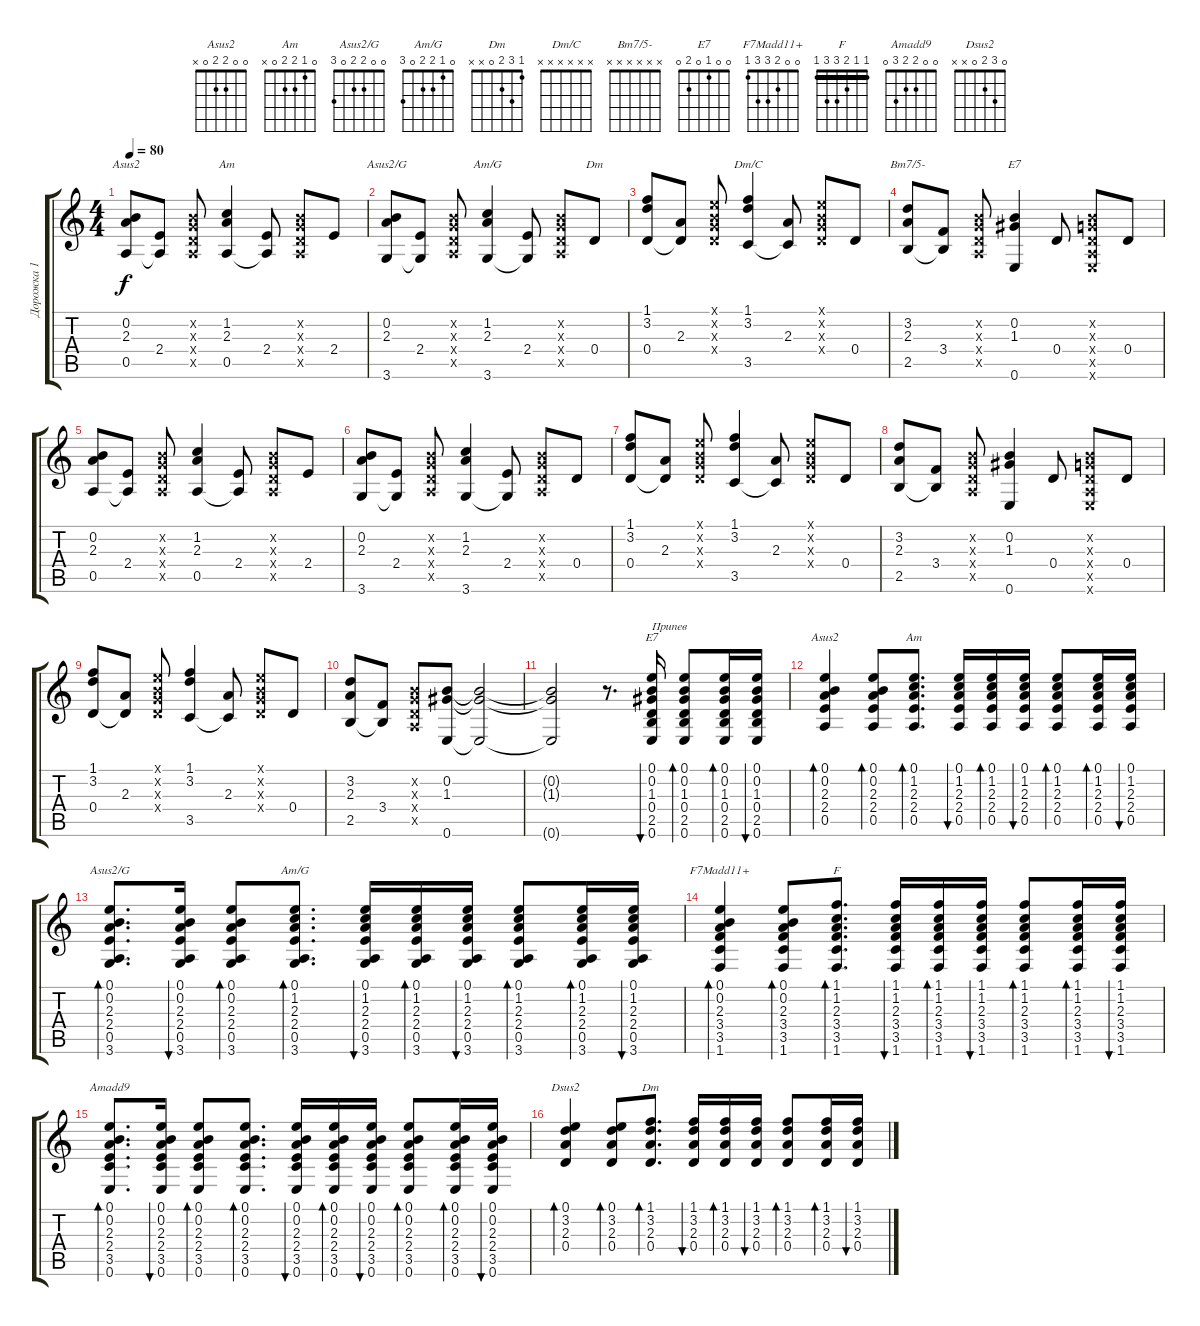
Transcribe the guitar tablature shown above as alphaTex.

\track ("Дорожка 1" "Дорожка 1") {instrument acousticguitarsteel}
\staff {score tabs}
\tuning (E4 B3 G3 D3 A2 E2) {hide}
\chord ("Asus2" x x x x x x)
\chord ("Am" x x x x x x)
\chord ("Asus2/G" x x x x x x)
\chord ("Am/G" x x x x x x)
\chord ("Dm" x x x x x x)
\chord ("Dm/C" x x x x x x)
\chord ("Bm7/5-" x x x x x x)
\chord ("E7" x x x x x x)
\chord ("E7" 0 0 1 0 2 0)
\chord ("Asus2" 0 0 2 2 0 x)
\chord ("Am" 0 1 2 2 0 x)
\chord ("Asus2/G" 0 0 2 2 0 3)
\chord ("Am/G" 0 1 2 2 0 3)
\chord ("F7Madd11+" 0 0 2 3 3 1)
\chord ("F" 1 1 2 3 3 1) {barre 1}
\chord ("Amadd9" 0 0 2 2 3 0)
\chord ("Dsus2" 0 3 2 0 x x)
\chord ("Dm" 1 3 2 0 x x)
\ts (4 4)
\tempo 80
\clef g2
\ks c
(0.2 2.3 0.5).8{ch "Asus2" dy f} (2.4 0.5{t}).8 (0.2{x} 0.3{x} 0.4{x} 0.5{x}).8 (1.2 2.3 0.5).4{ch "Am"} (2.4 0.5{t}).8 (0.2{x} 0.3{x} 0.4{x} 0.5{x}).8 2.4.8 |
(0.2 2.3 3.6).8{ch "Asus2/G"} (2.4 3.6{t}).8 (0.2{x} 0.3{x} 0.4{x} 0.5{x}).8 (1.2 2.3 3.6).4{ch "Am/G"} (2.4 3.6{t}).8 (0.2{x} 0.3{x} 0.4{x} 0.5{x}).8 0.4.8{ch "Dm"} |
(1.1 3.2 0.4).8 (2.3 0.4{t}).8 (0.1{x} 0.2{x} 0.3{x} 0.4{x}).8 (1.1 3.2 3.5).4{ch "Dm/C"} (2.3 3.5{t}).8 (0.1{x} 0.2{x} 0.3{x} 0.4{x}).8 0.4.8 |
(3.2 2.3 2.5).8{ch "Bm7/5-"} (3.4 2.5{t}).8 (0.2{x} 0.3{x} 0.4{x} 0.5{x}).8 (0.2 1.3 0.6).4{ch "E7"} 0.4.8 (0.2{x} 0.3{x} 0.4{x} 0.5{x} 0.6{x}).8 0.4.8 |
(0.2 2.3 0.5).8 (2.4 0.5{t}).8 (0.2{x} 0.3{x} 0.4{x} 0.5{x}).8 (1.2 2.3 0.5).4 (2.4 0.5{t}).8 (0.2{x} 0.3{x} 0.4{x} 0.5{x}).8 2.4.8 |
(0.2 2.3 3.6).8 (2.4 3.6{t}).8 (0.2{x} 0.3{x} 0.4{x} 0.5{x}).8 (1.2 2.3 3.6).4 (2.4 3.6{t}).8 (0.2{x} 0.3{x} 0.4{x} 0.5{x}).8 0.4.8 |
(1.1 3.2 0.4).8 (2.3 0.4{t}).8 (0.1{x} 0.2{x} 0.3{x} 0.4{x}).8 (1.1 3.2 3.5).4 (2.3 3.5{t}).8 (0.1{x} 0.2{x} 0.3{x} 0.4{x}).8 0.4.8 |
(3.2 2.3 2.5).8 (3.4 2.5{t}).8 (0.2{x} 0.3{x} 0.4{x} 0.5{x}).8 (0.2 1.3 0.6).4 0.4.8 (0.2{x} 0.3{x} 0.4{x} 0.5{x} 0.6{x}).8 0.4.8 |
(1.1 3.2 0.4).8 (2.3 0.4{t}).8 (0.1{x} 0.2{x} 0.3{x} 0.4{x}).8 (1.1 3.2 3.5).4 (2.3 3.5{t}).8 (0.1{x} 0.2{x} 0.3{x} 0.4{x}).8 0.4.8 |
(3.2 2.3 2.5).8 (3.4 2.5{t}).8 (0.2{x} 0.3{x} 0.4{x} 0.5{x}).8 (0.2 1.3 0.6).8 (0.2{t} 1.3{t} 0.6{t}).2 |
(0.2{t} 1.3{t} 0.6{t}).2 r.8{d} (0.1 0.2 1.3 0.4 2.5 0.6).16{bu 60 ch "E7" txt "Припев"} (0.1 0.2 1.3 0.4 2.5 0.6).8{bd 60} (0.1 0.2 1.3 0.4 2.5 0.6).16{bd 60} (0.1 0.2 1.3 0.4 2.5 0.6).16{bu 60} |
(0.1 0.2 2.3 2.4 0.5).4{bd 60 ch "Asus2"} (0.1 0.2 2.3 2.4 0.5).8{bd 60} (0.1 1.2 2.3 2.4 0.5).8{d bd 60 ch "Am"} (0.1 1.2 2.3 2.4 0.5).16{bu 60} (0.1 1.2 2.3 2.4 0.5).16{bd 60} (0.1 1.2 2.3 2.4 0.5).16{bu 60} (0.1 1.2 2.3 2.4 0.5).8{bd 60} (0.1 1.2 2.3 2.4 0.5).16{bd 60} (0.1 1.2 2.3 2.4 0.5).16{bu 60} |
(0.1 0.2 2.3 2.4 0.5 3.6).8{d bd 60 ch "Asus2/G"} (0.1 0.2 2.3 2.4 0.5 3.6).16{bu 60} (0.1 0.2 2.3 2.4 0.5 3.6).8{bd 60} (0.1 1.2 2.3 2.4 0.5 3.6).8{d bd 60 ch "Am/G"} (0.1 1.2 2.3 2.4 0.5 3.6).16{bu 60} (0.1 1.2 2.3 2.4 0.5 3.6).16{bd 60} (0.1 1.2 2.3 2.4 0.5 3.6).16{bu 60} (0.1 1.2 2.3 2.4 0.5 3.6).8{bd 60} (0.1 1.2 2.3 2.4 0.5 3.6).16{bd 60} (0.1 1.2 2.3 2.4 0.5 3.6).16{bu 60} |
(0.1 0.2 2.3 3.4 3.5 1.6).4{bd 60 ch "F7Madd11+"} (0.1 0.2 2.3 3.4 3.5 1.6).8{bd 60} (1.1 1.2 2.3 3.4 3.5 1.6).8{d bd 60 ch "F"} (1.1 1.2 2.3 3.4 3.5 1.6).16{bu 60} (1.1 1.2 2.3 3.4 3.5 1.6).16{bd 60} (1.1 1.2 2.3 3.4 3.5 1.6).16{bu 60} (1.1 1.2 2.3 3.4 3.5 1.6).8{bd 60} (1.1 1.2 2.3 3.4 3.5 1.6).16{bd 60} (1.1 1.2 2.3 3.4 3.5 1.6).16{bu 60} |
(0.1 0.2 2.3 2.4 3.5 0.6).8{d bd 60 ch "Amadd9"} (0.1 0.2 2.3 2.4 3.5 0.6).16{bu 60} (0.1 0.2 2.3 2.4 3.5 0.6).8{bd 60} (0.1 0.2 2.3 2.4 3.5 0.6).8{d bd 60} (0.1 0.2 2.3 2.4 3.5 0.6).16{bu 60} (0.1 0.2 2.3 2.4 3.5 0.6).16{bd 60} (0.1 0.2 2.3 2.4 3.5 0.6).16{bu 60} (0.1 0.2 2.3 2.4 3.5 0.6).8{bd 60} (0.1 0.2 2.3 2.4 3.5 0.6).16{bd 60} (0.1 0.2 2.3 2.4 3.5 0.6).16{bu 60} |
(0.1 3.2 2.3 0.4).4{bd 60 ch "Dsus2"} (0.1 3.2 2.3 0.4).8{bd 60} (1.1 3.2 2.3 0.4).8{d bd 60 ch "Dm"} (1.1 3.2 2.3 0.4).16{bu 60} (1.1 3.2 2.3 0.4).16{bd 60} (1.1 3.2 2.3 0.4).16{bu 60} (1.1 3.2 2.3 0.4).8{bd 60} (1.1 3.2 2.3 0.4).16{bd 60} (1.1 3.2 2.3 0.4).16{bu 60}
